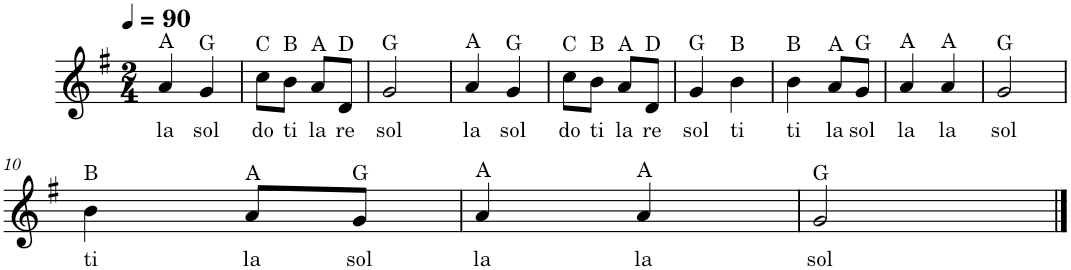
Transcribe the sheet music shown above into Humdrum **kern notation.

**kern	**text
*part1	*part1
*staff1	*staff1
*I"Piano	*
*I'Pno.	*
*clefG2	*
*k[f#]	*
*M2/4	*
*MM90	*
=1	=1
!LO:TX:a:t=A	!
!	!LO:LY:b
4a/	la
!LO:TX:a:t=G	!
!	!LO:LY:b
4g/	sol
=2	=2
!LO:TX:a:t=C	!
!	!LO:LY:b
8cc\L	do
!LO:TX:a:t=B	!
!	!LO:LY:b
8b\J	ti
!LO:TX:a:t=A	!
!	!LO:LY:b
8a/L	la
!LO:TX:a:t=D	!
!	!LO:LY:b
8d/J	re
=3	=3
!LO:TX:a:t=G	!
!	!LO:LY:b
2g/	sol
=4	=4
!LO:TX:a:t=A	!
!	!LO:LY:b
4a/	la
!LO:TX:a:t=G	!
!	!LO:LY:b
4g/	sol
=5	=5
!LO:TX:a:t=C	!
!	!LO:LY:b
8cc\L	do
!LO:TX:a:t=B	!
!	!LO:LY:b
8b\J	ti
!LO:TX:a:t=A	!
!	!LO:LY:b
8a/L	la
!LO:TX:a:t=D	!
!	!LO:LY:b
8d/J	re
=6	=6
!LO:TX:a:t=G	!
!	!LO:LY:b
4g/	sol
!LO:TX:a:t=B	!
!	!LO:LY:b
4b\	ti
=7	=7
!LO:TX:a:t=B	!
!	!LO:LY:b
4b\	ti
!LO:TX:a:t=A	!
!	!LO:LY:b
8a/L	la
!LO:TX:a:t=G	!
!	!LO:LY:b
8g/J	sol
=8	=8
!LO:TX:a:t=A	!
!	!LO:LY:b
4a/	la
!LO:TX:a:t=A	!
!	!LO:LY:b
4a/	la
=9	=9
!LO:TX:a:t=G	!
!	!LO:LY:b
2g/	sol
!!LO:LB:g=z
=10	=10
!LO:TX:a:t=B	!
!	!LO:LY:b
4b\	ti
!LO:TX:a:t=A	!
!	!LO:LY:b
8a/L	la
!LO:TX:a:t=G	!
!	!LO:LY:b
8g/J	sol
=11	=11
!LO:TX:a:t=A	!
!	!LO:LY:b
4a/	la
!LO:TX:a:t=A	!
!	!LO:LY:b
4a/	la
=12	=12
!LO:TX:a:t=G	!
!	!LO:LY:b
2g/	sol
==	==
*-	*-
